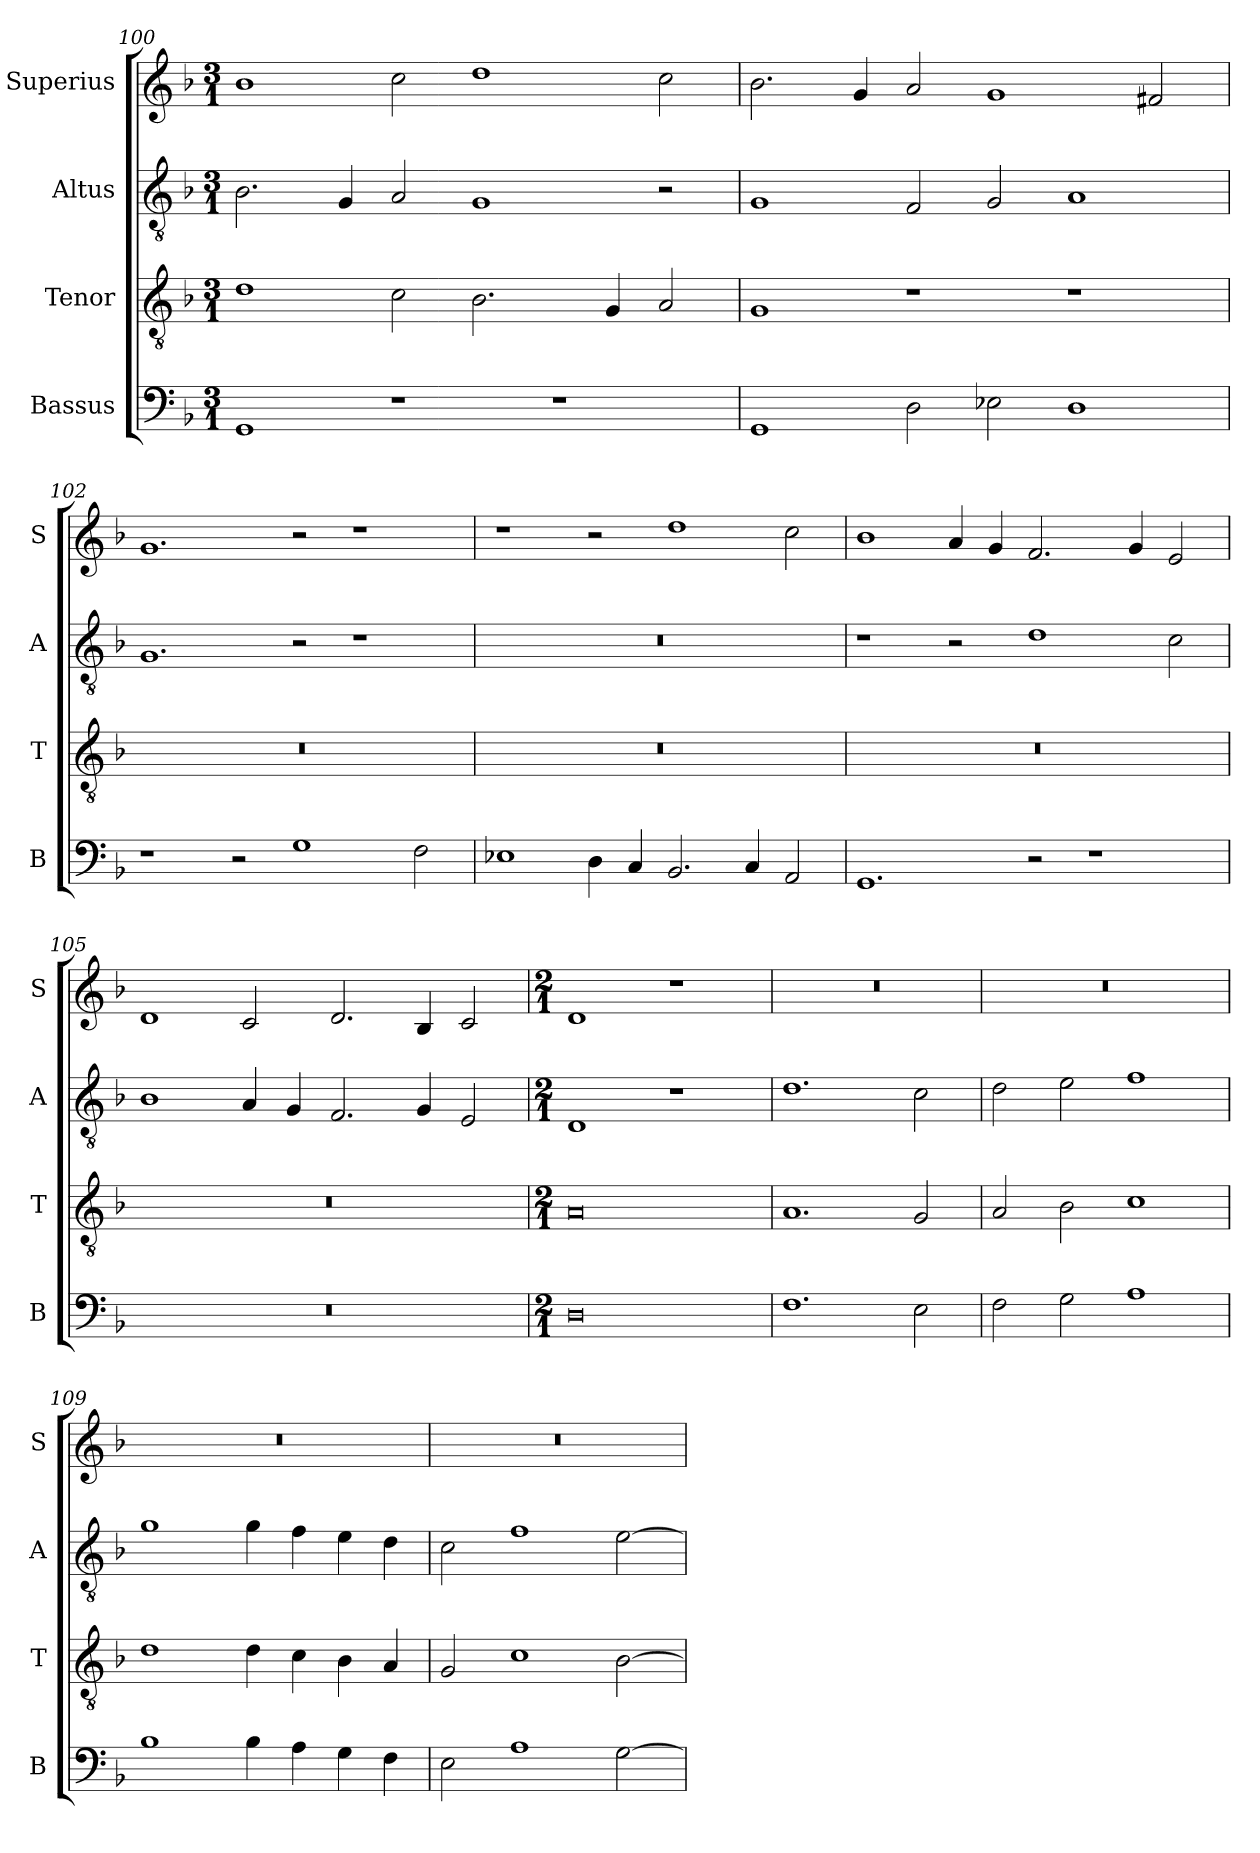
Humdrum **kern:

**kern	**kern	**kern	**kern
*part4	*part3	*part2	*part1
*staff4	*staff3	*staff2	*staff1
*I"Bassus	*I"Tenor	*I"Altus	*I"Superius
*I'B	*I'T	*I'A	*I'S
*clefF4	*clefGv2	*clefGv2	*clefG2
*k[b-]	*k[b-]	*k[b-]	*k[b-]
*M3/1	*M3/1	*M3/1	*M3/1
=100	=100	=100	=100
1GG	1d	2.B-\	1b-
.	.	4G/	.
1r	2c\	2A/	2cc\
.	2.B-\	1G	1dd
1r	.	.	.
.	4G/	.	.
.	2A/	2r	2cc\
=101	=101	=101	=101
1GG	1G	1G	2.b-\
.	.	.	4g/
2D\	1r	2F/	2a/
2E-X\	.	2G/	1g
1D	1r	1A	.
.	.	.	2f#X/
=102	=102	=102	=102
1r	0.r	1.G	1.g
2r	.	.	.
1G	.	2r	2r
.	.	1r	1r
2F\	.	.	.
=103	=103	=103	=103
1E-X	0.r	0.r	1r
4D\	.	.	2r
4C/	.	.	.
2.BB-/	.	.	1dd
4C/	.	.	.
2AA/	.	.	2cc\
=104	=104	=104	=104
1.GG	0.r	1r	1b-
.	.	2r	4a/
.	.	.	4g/
2r	.	1d	2.f/
1r	.	.	.
.	.	.	4g/
.	.	2c\	2e/
=105	=105	=105	=105
0.r	0.r	1B-	1d
.	.	4A/	2c/
.	.	4G/	.
.	.	2.F/	2.d/
.	.	4G/	4B-/
.	.	2E/	2c/
=106	=106	=106	=106
*M2/1	*M2/1	*M2/1	*M2/1
0D	0A	1D	1d
.	.	1r	1r
=107	=107	=107	=107
1.F	1.A	1.d	0r
2E\	2G/	2c\	.
=108	=108	=108	=108
2F\	2A/	2d\	0r
2G\	2B-\	2e\	.
1A	1c	1f	.
=109	=109	=109	=109
1B-	1d	1g	0r
4B-\	4d\	4g\	.
4A\	4c\	4f\	.
4G\	4B-\	4e\	.
4F\	4A/	4d\	.
=110	=110	=110	=110
2E\	2G/	2c\	0r
1A	1c	1f	.
[2G\	[2B-\	[2e\	.
=	=	=	=
*-	*-	*-	*-
